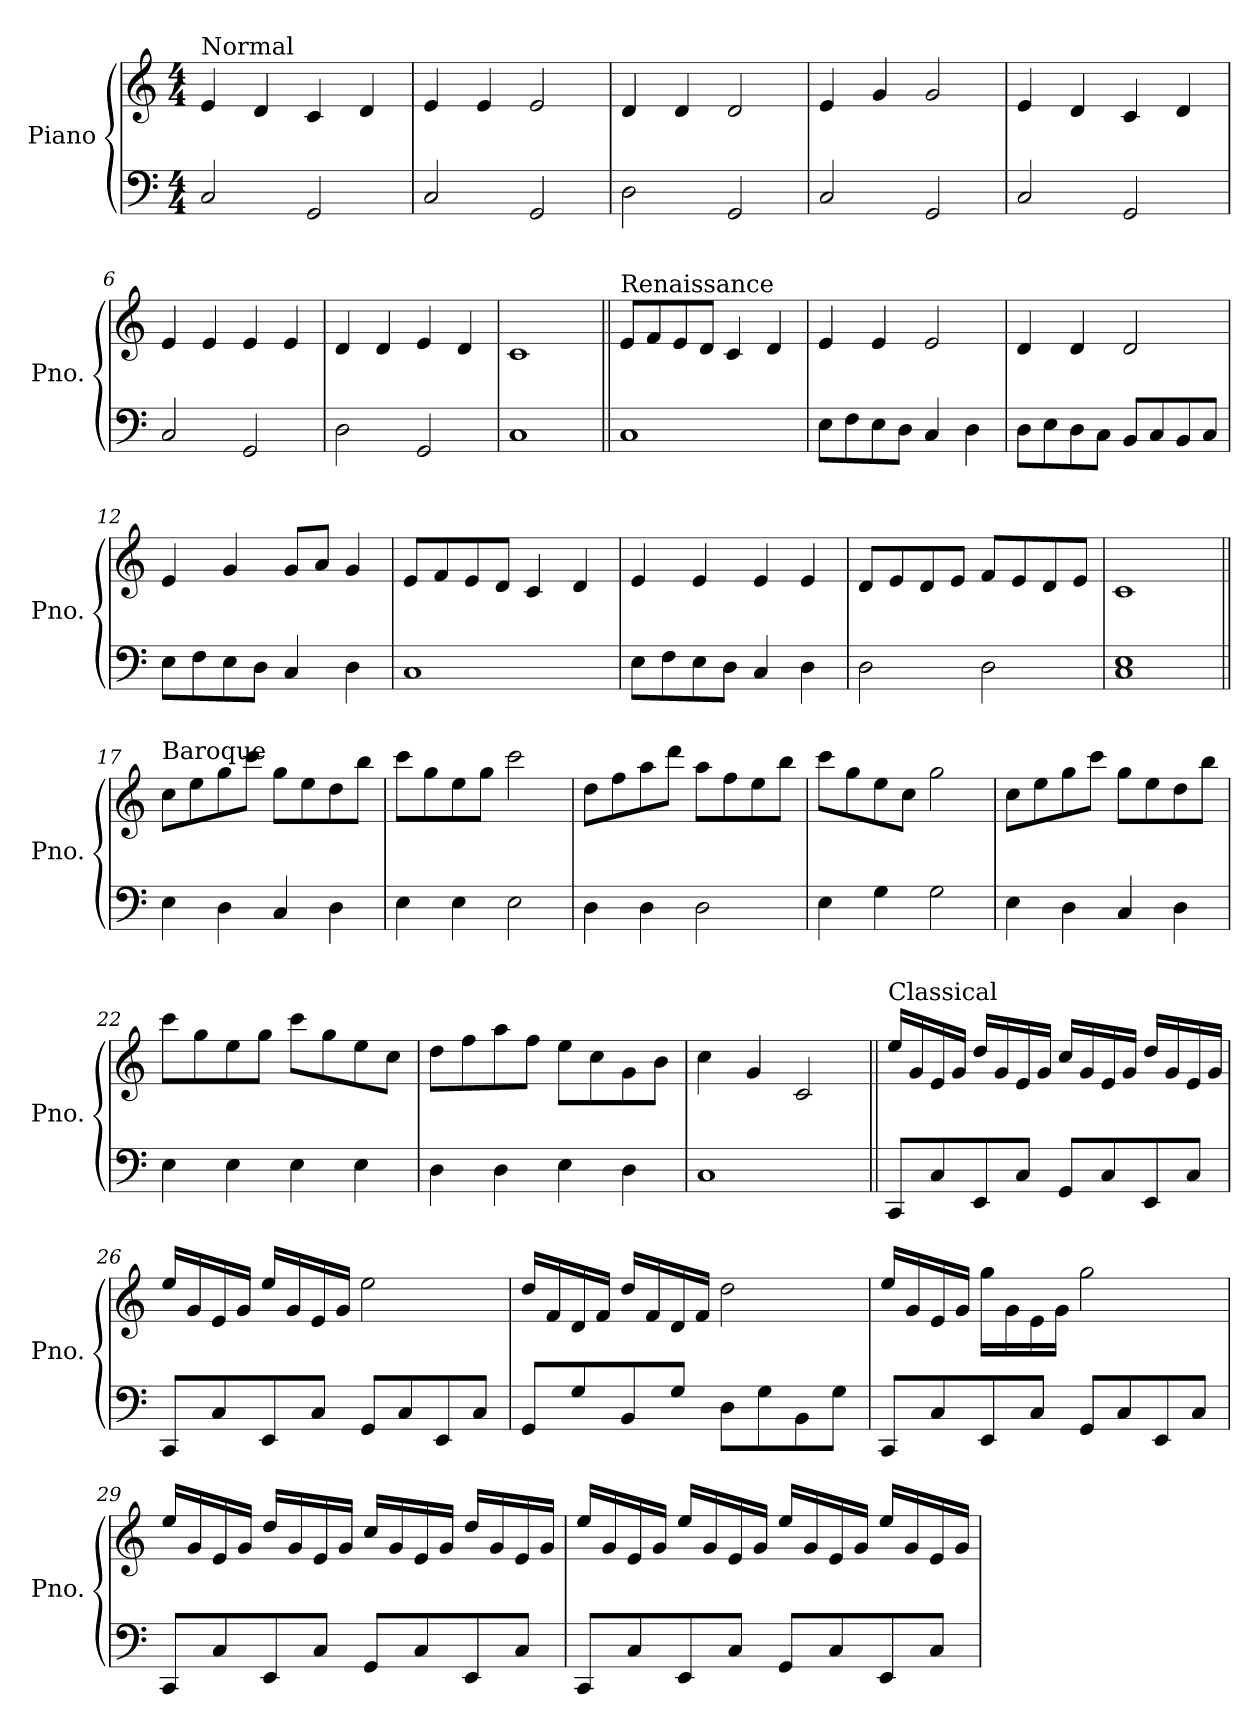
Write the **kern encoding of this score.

**kern	**kern
*part1	*part1
*staff2	*staff1
*I"Piano	*
*I'Pno.	*
*clefF4	*clefG2
*k[]	*k[]
*M4/4	*M4/4
*MM120	*MM120
=1	=1
!	!LO:TX:a:t=Normal
2C/	4e/
.	4d/
2GG/	4c/
.	4d/
=2	=2
2C/	4e/
.	4e/
2GG/	2e/
=3	=3
2D\	4d/
.	4d/
2GG/	2d/
=4	=4
2C/	4e/
.	4g/
2GG/	2g/
=5	=5
2C/	4e/
.	4d/
2GG/	4c/
.	4d/
=6	=6
2C/	4e/
.	4e/
2GG/	4e/
.	4e/
=7	=7
2D\	4d/
.	4d/
2GG/	4e/
.	4d/
=8	=8
1C	1c
=9||	=9||
!	!LO:TX:a:t=Renaissance
1C	8e/L
.	8f/
.	8e/
.	8d/J
.	4c/
.	4d/
!!LO:LB:g=z
=10	=10
8E\L	4e/
8F\	.
8E\	4e/
8D\J	.
4C/	2e/
4D\	.
=11	=11
8D\L	4d/
8E\	.
8D\	4d/
8C\J	.
8BB/L	2d/
8C/	.
8BB/	.
8C/J	.
=12	=12
8E\L	4e/
8F\	.
8E\	4g/
8D\J	.
4C/	8g/L
.	8a/J
4D\	4g/
=13	=13
1C	8e/L
.	8f/
.	8e/
.	8d/J
.	4c/
.	4d/
=14	=14
8E\L	4e/
8F\	.
8E\	4e/
8D\J	.
4C/	4e/
4D\	4e/
=15	=15
2D\	8d/L
.	8e/
.	8d/
.	8e/J
2D\	8f/L
.	8e/
.	8d/
.	8e/J
=16	=16
1C 1E	1c
!!LO:LB:g=z
=17||	=17||
!	!LO:TX:a:t=Baroque
4E\	8cc\L
.	8ee\
4D\	8gg\
.	8ccc\J
4C/	8gg\L
.	8ee\
4D\	8dd\
.	8bb\J
=18	=18
4E\	8ccc\L
.	8gg\
4E\	8ee\
.	8gg\J
2E\	2ccc\
=19	=19
4D\	8dd\L
.	8ff\
4D\	8aa\
.	8ddd\J
2D\	8aa\L
.	8ff\
.	8ee\
.	8bb\J
=20	=20
4E\	8ccc\L
.	8gg\
4G\	8ee\
.	8cc\J
2G\	2gg\
=21	=21
4E\	8cc\L
.	8ee\
4D\	8gg\
.	8ccc\J
4C/	8gg\L
.	8ee\
4D\	8dd\
.	8bb\J
=22	=22
4E\	8ccc\L
.	8gg\
4E\	8ee\
.	8gg\J
4E\	8ccc\L
.	8gg\
4E\	8ee\
.	8cc\J
!!LO:LB:g=z
=23	=23
4D\	8dd\L
.	8ff\
4D\	8aa\
.	8ff\J
4E\	8ee\L
.	8cc\
4D\	8g\
.	8b\J
=24	=24
1C	4cc\
.	4g/
.	2c/
=25||	=25||
!	!LO:TX:a:t=Classical
8CC/L	16ee/LL
.	16g/
8C/	16e/
.	16g/JJ
8EE/	16dd/LL
.	16g/
8C/J	16e/
.	16g/JJ
8GG/L	16cc/LL
.	16g/
8C/	16e/
.	16g/JJ
8EE/	16dd/LL
.	16g/
8C/J	16e/
.	16g/JJ
=26	=26
8CC/L	16ee/LL
.	16g/
8C/	16e/
.	16g/JJ
8EE/	16ee/LL
.	16g/
8C/J	16e/
.	16g/JJ
8GG/L	2ee\
8C/	.
8EE/	.
8C/J	.
!!LO:LB:g=z
=27	=27
8GG/L	16dd/LL
.	16f/
8G/	16d/
.	16f/JJ
8BB/	16dd/LL
.	16f/
8G/J	16d/
.	16f/JJ
8D\L	2dd\
8G\	.
8BB\	.
8G\J	.
=28	=28
8CC/L	16ee/LL
.	16g/
8C/	16e/
.	16g/JJ
8EE/	16gg\LL
.	16g\
8C/J	16e\
.	16g\JJ
8GG/L	2gg\
8C/	.
8EE/	.
8C/J	.
=29	=29
8CC/L	16ee/LL
.	16g/
8C/	16e/
.	16g/JJ
8EE/	16dd/LL
.	16g/
8C/J	16e/
.	16g/JJ
8GG/L	16cc/LL
.	16g/
8C/	16e/
.	16g/JJ
8EE/	16dd/LL
.	16g/
8C/J	16e/
.	16g/JJ
!!LO:PB:g=z
=30	=30
8CC/L	16ee/LL
.	16g/
8C/	16e/
.	16g/JJ
8EE/	16ee/LL
.	16g/
8C/J	16e/
.	16g/JJ
8GG/L	16ee/LL
.	16g/
8C/	16e/
.	16g/JJ
8EE/	16ee/LL
.	16g/
8C/J	16e/
.	16g/JJ
=	=
*-	*-
